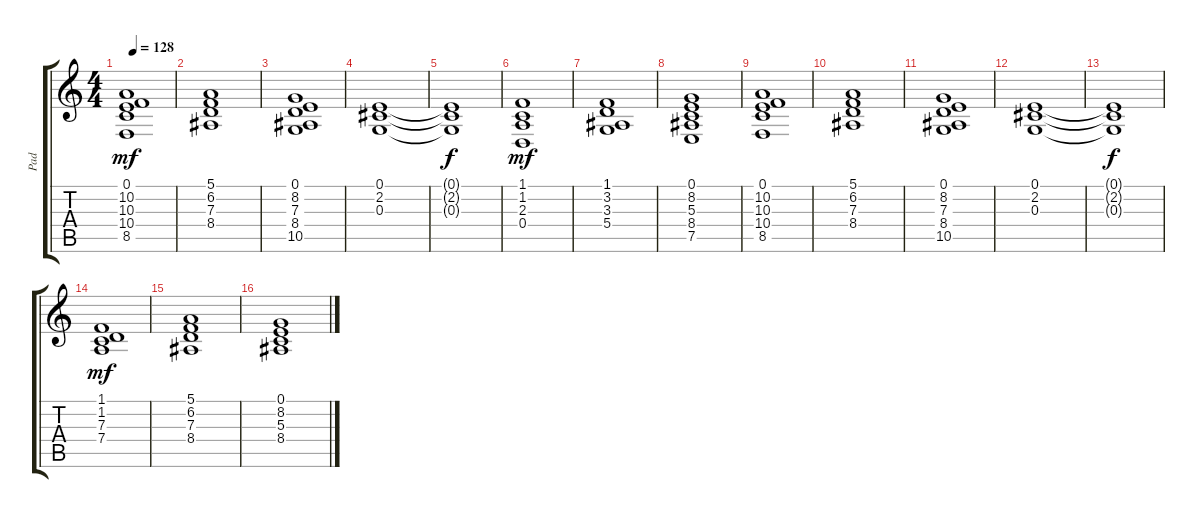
\track ("Pad" "Pad") {instrument pad2warm}
\staff {score tabs}
\tuning (E4 B3 G3 D3 A2 E2) {hide}
\ts (4 4)
\tempo 128
\clef g2
\ks c
(0.1 10.2 10.3 10.4 8.5).1{dy mf} |
(5.1 6.2 7.3 8.4).1 |
(0.1 8.2 7.3 8.4 10.5).1 |
(0.1 2.2 0.3).1 |
(0.1{t} 2.2{t} 0.3{t}).1{dy f} |
(1.1 1.2 2.3 0.4).1{dy mf} |
(1.1 3.2 3.3 5.4).1 |
(0.1 8.2 5.3 8.4 7.5).1 |
(0.1 10.2 10.3 10.4 8.5).1 |
(5.1 6.2 7.3 8.4).1 |
(0.1 8.2 7.3 8.4 10.5).1 |
(0.1 2.2 0.3).1 |
(0.1{t} 2.2{t} 0.3{t}).1{dy f} |
(1.1 1.2 7.3 7.4).1{dy mf} |
(5.1 6.2 7.3 8.4).1 |
(0.1 8.2 5.3 8.4).1
